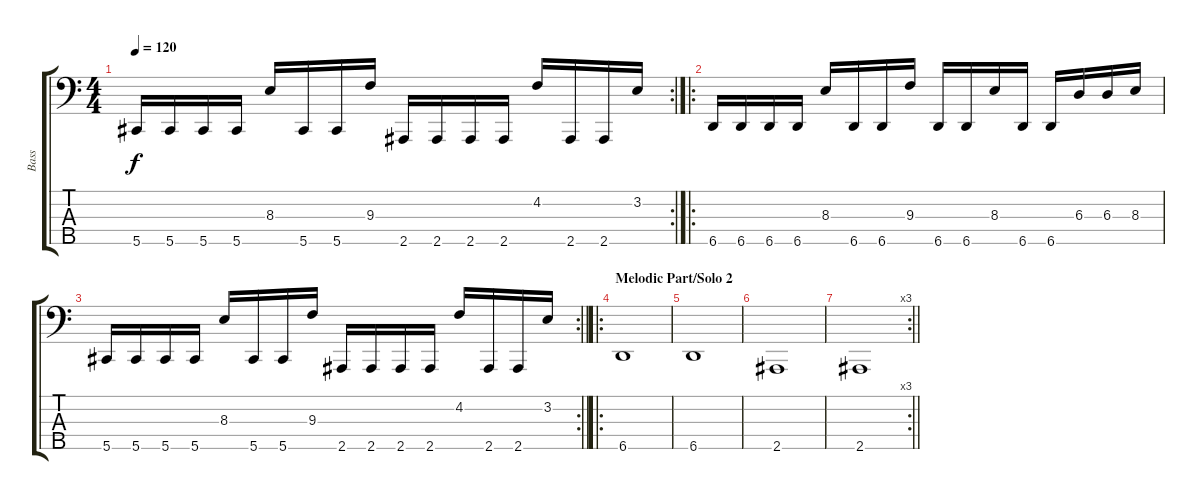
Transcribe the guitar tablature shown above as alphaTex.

\track ("Bass" "Bass") {instrument electricbassfinger}
\staff {score tabs}
\tuning (Gb2 Db2 Ab1 Eb1 Ab0) {hide}
\rc 2
\ts (4 4)
\tempo 120
\clef f4
\ks c
5.5.16{dy f} 5.5.16 5.5.16 5.5.16 8.3.16 5.5.16 5.5.16 9.3.16 2.5.16 2.5.16 2.5.16 2.5.16 4.2.16 2.5.16 2.5.16 3.2.16 |
\ro
6.5.16 6.5.16 6.5.16 6.5.16 8.3.16 6.5.16 6.5.16 9.3.16 6.5.16 6.5.16 8.3.16 6.5.16 6.5.16 6.3.16 6.3.16 8.3.16 |
\rc 2
\barLineRight lightlight
5.5.16 5.5.16 5.5.16 5.5.16 8.3.16 5.5.16 5.5.16 9.3.16 2.5.16 2.5.16 2.5.16 2.5.16 4.2.16 2.5.16 2.5.16 3.2.16 |
\ro
\section ("" "Melodic Part/Solo 2")
6.5.1 |
6.5.1 |
2.5.1 |
\rc 3
\barLineRight lightlight
2.5.1
